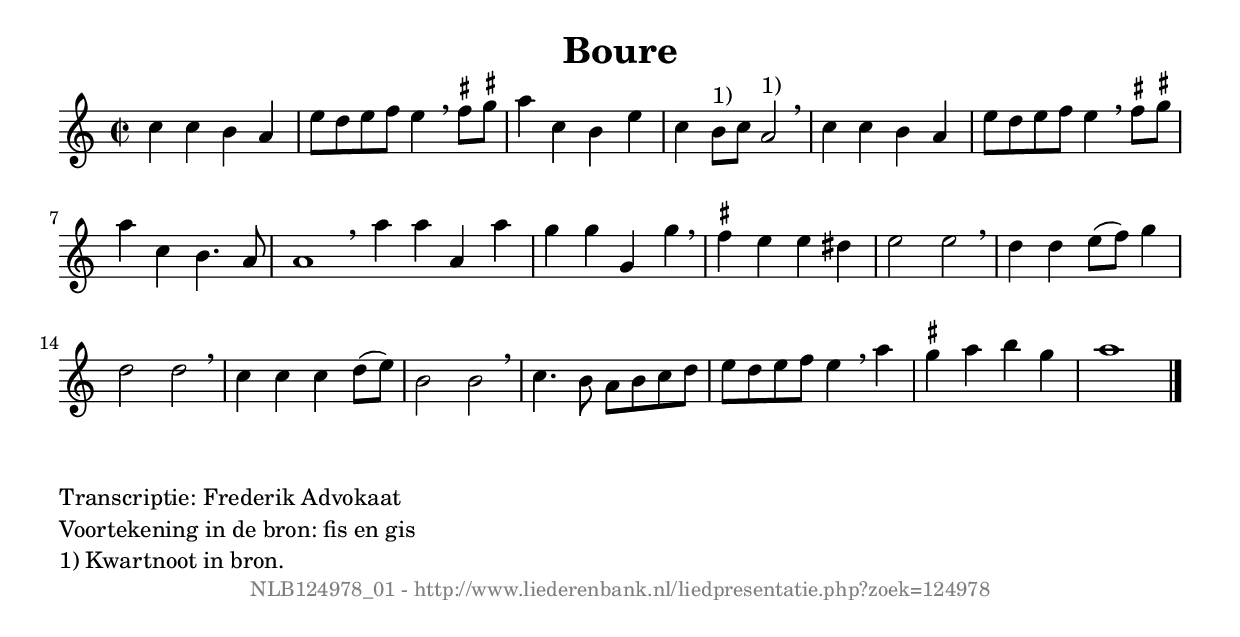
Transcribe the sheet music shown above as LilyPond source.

%
% produced by wce2krn 1.64 (7 June 2014)
%
\version"2.16"
#(append! paper-alist '(("long" . (cons (* 210 mm) (* 2000 mm)))))
#(set-default-paper-size "long")
sb = {\breathe}
mBreak = {\breathe }
bBreak = {\breathe }
x = {\once\override NoteHead #'style = #'cross }
gl=\glissando
itime={\override Staff.TimeSignature #'stencil = ##f }
ficta = {\once\set suggestAccidentals = ##t}
fine = {\once\override Score.RehearsalMark #'self-alignment-X = #1 \mark \markup {\italic{Fine}}}
dc = {\once\override Score.RehearsalMark #'self-alignment-X = #1 \mark \markup {\italic{D.C.}}}
dcf = {\once\override Score.RehearsalMark #'self-alignment-X = #1 \mark \markup {\italic{D.C. al Fine}}}
dcc = {\once\override Score.RehearsalMark #'self-alignment-X = #1 \mark \markup {\italic{D.C. al Coda}}}
ds = {\once\override Score.RehearsalMark #'self-alignment-X = #1 \mark \markup {\italic{D.S.}}}
dsf = {\once\override Score.RehearsalMark #'self-alignment-X = #1 \mark \markup {\italic{D.S. al Fine}}}
dsc = {\once\override Score.RehearsalMark #'self-alignment-X = #1 \mark \markup {\italic{D.S. al Coda}}}
pv = {\set Score.repeatCommands = #'((volta "1"))}
sv = {\set Score.repeatCommands = #'((volta "2"))}
tv = {\set Score.repeatCommands = #'((volta "3"))}
qv = {\set Score.repeatCommands = #'((volta "4"))}
xv = {\set Score.repeatCommands = #'((volta #f))}
\header{ tagline = ""
title = "Boure"
}
\score {{
\key a \minor
\relative g'
{
\set melismaBusyProperties = #'()
\time 2/2
\tempo 4=120
\override Score.MetronomeMark #'transparent = ##t
\override Score.RehearsalMark #'break-visibility = #(vector #t #t #f)
c4 c b a e'8 d e f e4 \sb \ficta fis8 \ficta gis a4 c, b e c b8^"1)" c8 a2^"1)" \mBreak \bar "|"
c4 c b a e'8 d e f e4 \sb \ficta fis8 \ficta gis a4 c, b4. a8 a1 \bar ":|" \bBreak
a'4 a a, a' g g g, g' \sb \ficta fis e e dis e2 e \mBreak \bar "|"
d4 d e8( f) g4 d2 d \sb c4 c c d8( e) b2 b \mBreak \bar "|"
c4. b8 a b c d e d e f e4 \sb a \ficta gis a b \ficta gis a1 \bar "|."
 }}
 \midi { }
 \layout {
            indent = 0.0\cm
}
}
\markup { \wordwrap-string #" 
Transcriptie: Frederik Advokaat

Voortekening in de bron: fis en gis

1) Kwartnoot in bron.
"}
\markup { \vspace #0 } \markup { \with-color #grey \fill-line { \center-column { \smaller "NLB124978_01 - http://www.liederenbank.nl/liedpresentatie.php?zoek=124978" } } }
